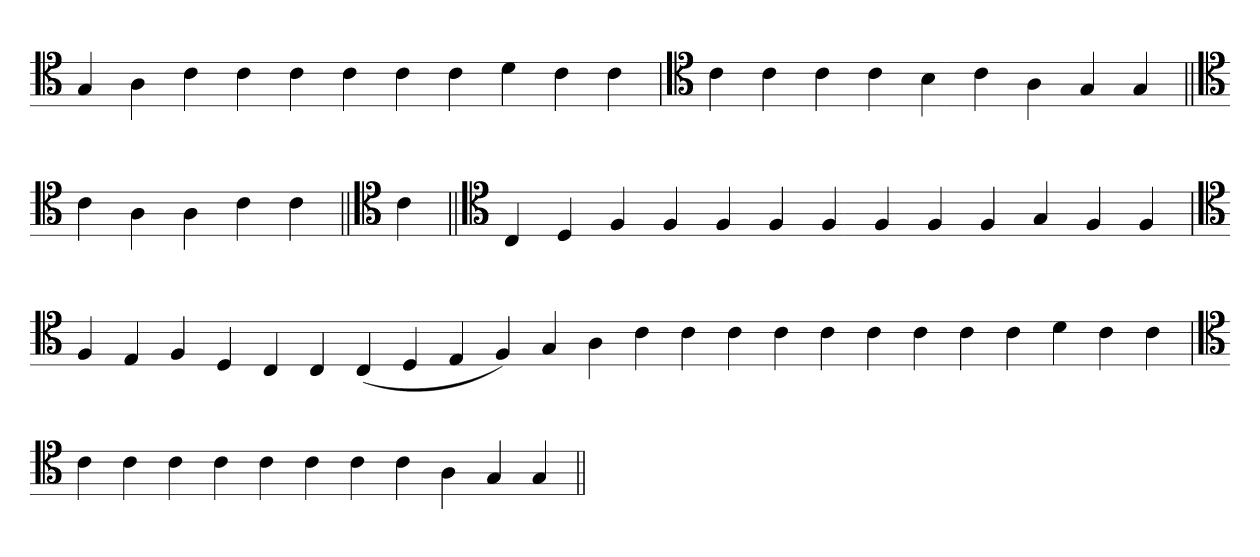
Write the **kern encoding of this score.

**kern
*part1
*staff1
*clefC4
=
4G
4A
4c
4c
4c
4c
4c
4c
4d
4c
4c
=
*clefC4
4c
4c
4c
4c
4B
4c
4A
4G
4G
=||
*clefC4
4c
4A
4A
4c
4c
=||
*clefC4
4c
=||
*clefC4
4C
4D
4F
4F
4F
4F
4F
4F
4F
4F
4G
4F
4F
=
*clefC4
4F
4E
4F
4D
4C
4C
(4C
4D
4E
4F)
4G
4A
4c
4c
4c
4c
4c
4c
4c
4c
4c
4d
4c
4c
=
*clefC4
4c
4c
4c
4c
4c
4c
4c
4c
4A
4G
4G
=||
*-
